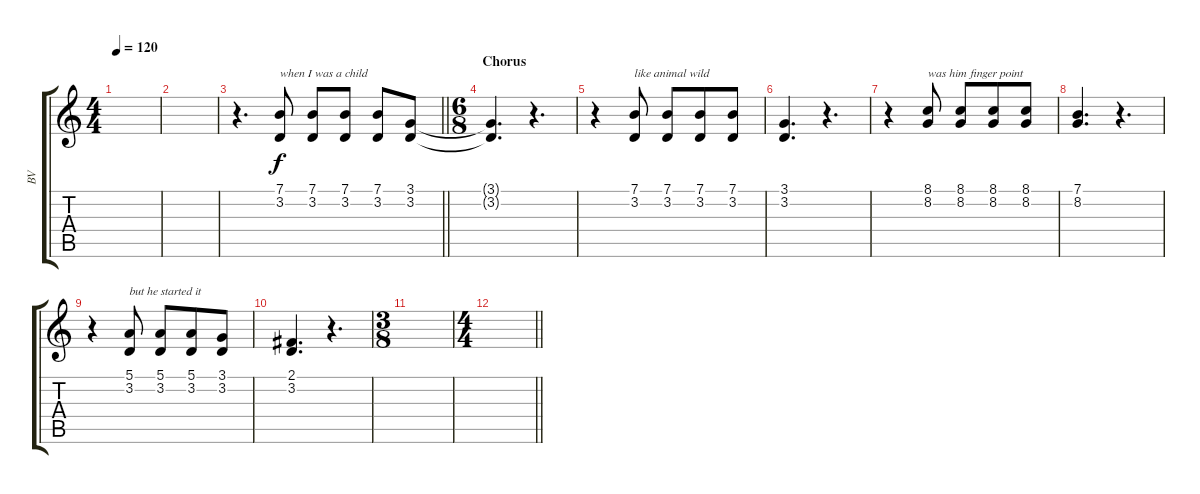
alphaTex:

\track ("BV" "BV") {instrument brightacousticpiano}
\staff {score tabs}
\tuning (E4 B3 G3 D3 A2 E2) {hide}
\ts (4 4)
\tempo 120
\clef g2
\ks c
|
|
\barLineRight lightlight
r.4{d} (7.1 3.2).8{txt "when I was a child"} (7.1 3.2).8 (7.1 3.2).8 (7.1 3.2).8 (3.1 3.2).8 |
\ts (6 8)
\section ("" "Chorus")
(3.1{t} 3.2{t}).4{d} r.4{d} |
r.4 (7.1 3.2).8{txt "like animal wild"} (7.1 3.2).8 (7.1 3.2).8 (7.1 3.2).8 |
(3.1 3.2).4{d} r.4{d} |
r.4 (8.1 8.2).8{txt "was him finger point"} (8.1 8.2).8 (8.1 8.2).8 (8.1 8.2).8 |
(7.1 8.2).4{d} r.4{d} |
r.4 (5.1 3.2).8{txt "but he started it"} (5.1 3.2).8 (5.1 3.2).8 (3.1 3.2).8 |
(2.1 3.2).4{d} r.4{d} |
\ts (3 8)
|
\ts (4 4)
\barLineRight lightlight
